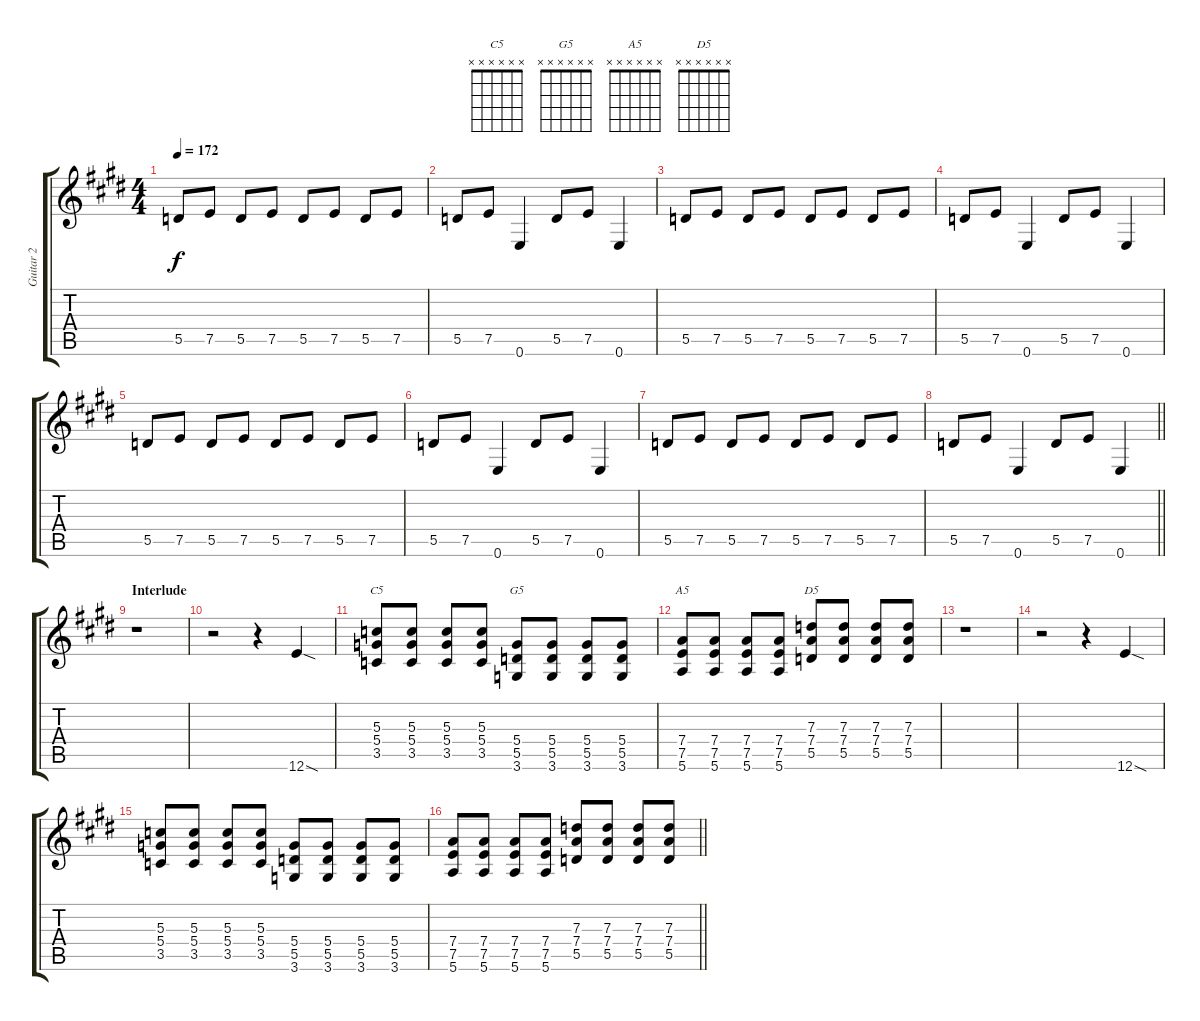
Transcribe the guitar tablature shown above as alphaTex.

\track ("Guitar 2" "Guitar 2") {instrument distortionguitar}
\staff {score tabs}
\tuning (E4 B3 G3 D3 A2 E2) {hide}
\chord ("C5" x x x x x x)
\chord ("G5" x x x x x x)
\chord ("A5" x x x x x x)
\chord ("D5" x x x x x x)
\ts (4 4)
\tempo 172
\clef g2
\ks e
5.5.8{dy f} 7.5.8 5.5.8 7.5.8 5.5.8 7.5.8 5.5.8 7.5.8 |
5.5.8 7.5.8 0.6.4 5.5.8 7.5.8 0.6.4 |
5.5.8 7.5.8 5.5.8 7.5.8 5.5.8 7.5.8 5.5.8 7.5.8 |
5.5.8 7.5.8 0.6.4 5.5.8 7.5.8 0.6.4 |
5.5.8 7.5.8 5.5.8 7.5.8 5.5.8 7.5.8 5.5.8 7.5.8 |
5.5.8 7.5.8 0.6.4 5.5.8 7.5.8 0.6.4 |
5.5.8 7.5.8 5.5.8 7.5.8 5.5.8 7.5.8 5.5.8 7.5.8 |
\barLineRight lightlight
5.5.8 7.5.8 0.6.4 5.5.8 7.5.8 0.6.4 |
\section ("" "Interlude")
r.1 |
r.2 r.4 12.6{sod}.4 |
(5.3 5.4 3.5).8{ch "C5"} (5.3 5.4 3.5).8 (5.3 5.4 3.5).8 (5.3 5.4 3.5).8 (5.4 5.5 3.6).8{ch "G5"} (5.4 5.5 3.6).8 (5.4 5.5 3.6).8 (5.4 5.5 3.6).8 |
(7.4 7.5 5.6).8{ch "A5"} (7.4 7.5 5.6).8 (7.4 7.5 5.6).8 (7.4 7.5 5.6).8 (7.3 7.4 5.5).8{ch "D5"} (7.3 7.4 5.5).8 (7.3 7.4 5.5).8 (7.3 7.4 5.5).8 |
r.1 |
r.2 r.4 12.6{sod}.4 |
(5.3 5.4 3.5).8 (5.3 5.4 3.5).8 (5.3 5.4 3.5).8 (5.3 5.4 3.5).8 (5.4 5.5 3.6).8 (5.4 5.5 3.6).8 (5.4 5.5 3.6).8 (5.4 5.5 3.6).8 |
\barLineRight lightlight
(7.4 7.5 5.6).8 (7.4 7.5 5.6).8 (7.4 7.5 5.6).8 (7.4 7.5 5.6).8 (7.3 7.4 5.5).8 (7.3 7.4 5.5).8 (7.3 7.4 5.5).8 (7.3 7.4 5.5).8
